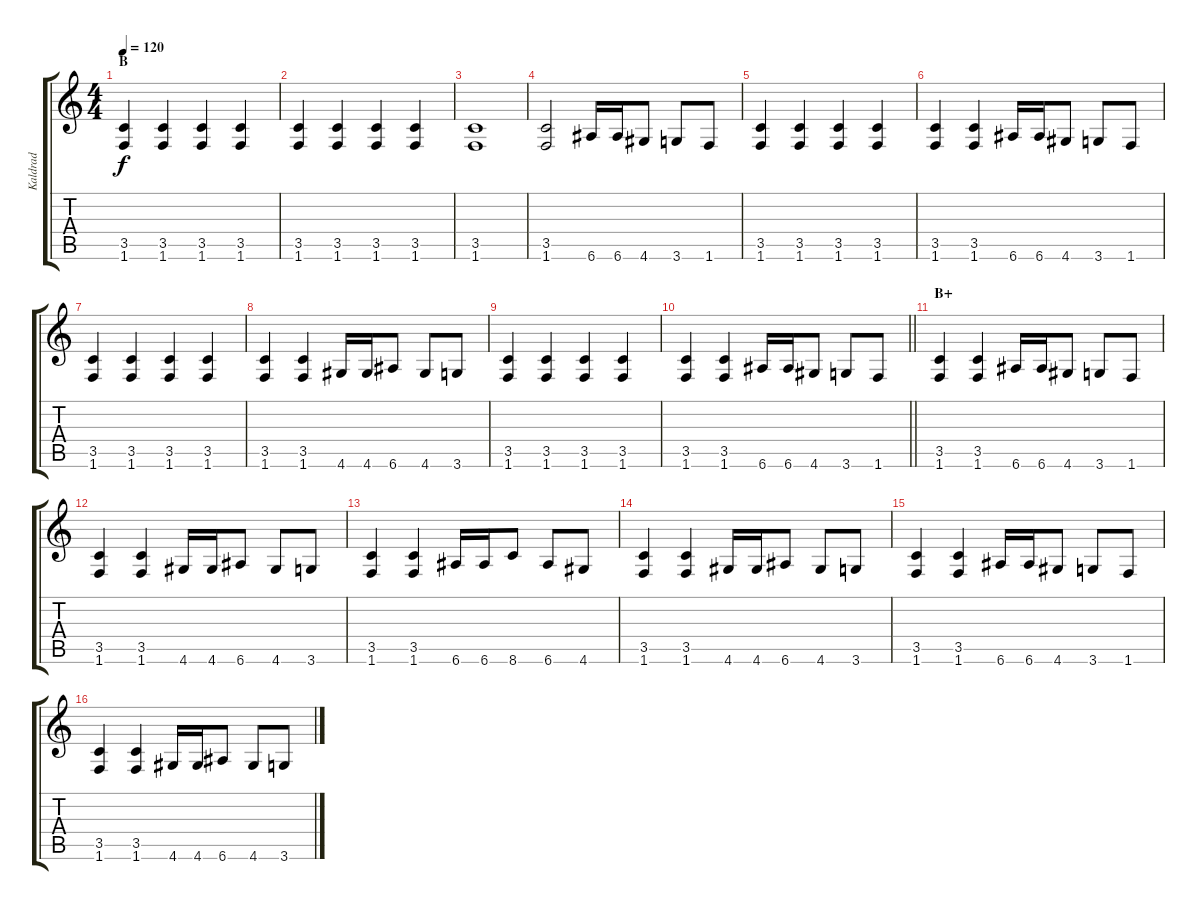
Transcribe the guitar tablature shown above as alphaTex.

\track ("Kaldrad" "Kaldrad") {instrument distortionguitar}
\staff {score tabs}
\tuning (E4 B3 G3 D3 A2 E2) {hide}
\ts (4 4)
\section ("" "B")
\tempo 120
\clef g2
\ks c
(3.5 1.6).4{dy f} (3.5 1.6).4 (3.5 1.6).4 (3.5 1.6).4 |
(3.5 1.6).4 (3.5 1.6).4 (3.5 1.6).4 (3.5 1.6).4 |
(3.5 1.6).1 |
(3.5 1.6).2 6.6.16 6.6.16 4.6.8 3.6.8 1.6.8 |
(3.5 1.6).4 (3.5 1.6).4 (3.5 1.6).4 (3.5 1.6).4 |
(3.5 1.6).4 (3.5 1.6).4 6.6.16 6.6.16 4.6.8 3.6.8 1.6.8 |
(3.5 1.6).4 (3.5 1.6).4 (3.5 1.6).4 (3.5 1.6).4 |
(3.5 1.6).4 (3.5 1.6).4 4.6.16 4.6.16 6.6.8 4.6.8 3.6.8 |
(3.5 1.6).4 (3.5 1.6).4 (3.5 1.6).4 (3.5 1.6).4 |
\barLineRight lightlight
(3.5 1.6).4 (3.5 1.6).4 6.6.16 6.6.16 4.6.8 3.6.8 1.6.8 |
\section ("" "B+")
(3.5 1.6).4 (3.5 1.6).4 6.6.16 6.6.16 4.6.8 3.6.8 1.6.8 |
(3.5 1.6).4 (3.5 1.6).4 4.6.16 4.6.16 6.6.8 4.6.8 3.6.8 |
(3.5 1.6).4 (3.5 1.6).4 6.6.16 6.6.16 8.6.8 6.6.8 4.6.8 |
(3.5 1.6).4 (3.5 1.6).4 4.6.16 4.6.16 6.6.8 4.6.8 3.6.8 |
(3.5 1.6).4 (3.5 1.6).4 6.6.16 6.6.16 4.6.8 3.6.8 1.6.8 |
(3.5 1.6).4 (3.5 1.6).4 4.6.16 4.6.16 6.6.8 4.6.8 3.6.8
